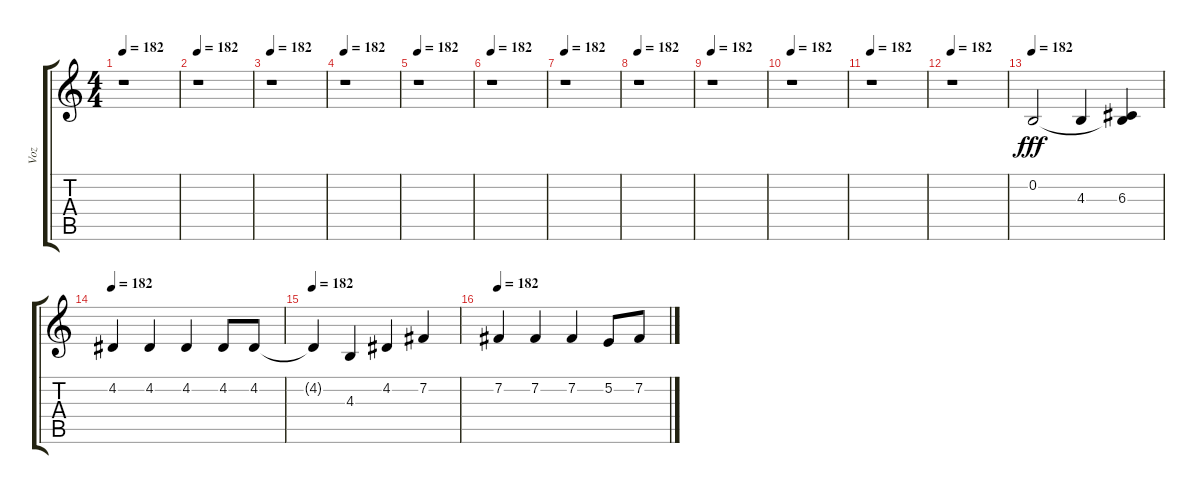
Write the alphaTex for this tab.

\track ("Voz" "Voz") {instrument lead1square}
\staff {score tabs}
\tuning (E4 B3 G3 D3 A2 E2) {hide}
\ts (4 4)
\tempo 182
\clef g2
\ks c
r.1{dy fff} |
\tempo 182
r.1 |
\tempo 182
r.1 |
\tempo 182
r.1 |
\tempo 182
r.1 |
\tempo 182
r.1 |
\tempo 182
r.1 |
\tempo 182
r.1 |
\tempo 182
r.1 |
\tempo 182
r.1 |
\tempo 182
r.1 |
\tempo 182
r.1 |
\tempo 182
0.2.2 4.3.4 (0.2{t} 6.3).4 |
\tempo 182
4.2.4 4.2.4 4.2.4 4.2.8 4.2.8 |
\tempo 182
4.2{t}.4 4.3.4 4.2.4 7.2.4 |
\tempo 182
7.2.4 7.2.4 7.2.4 5.2.8 7.2.8
